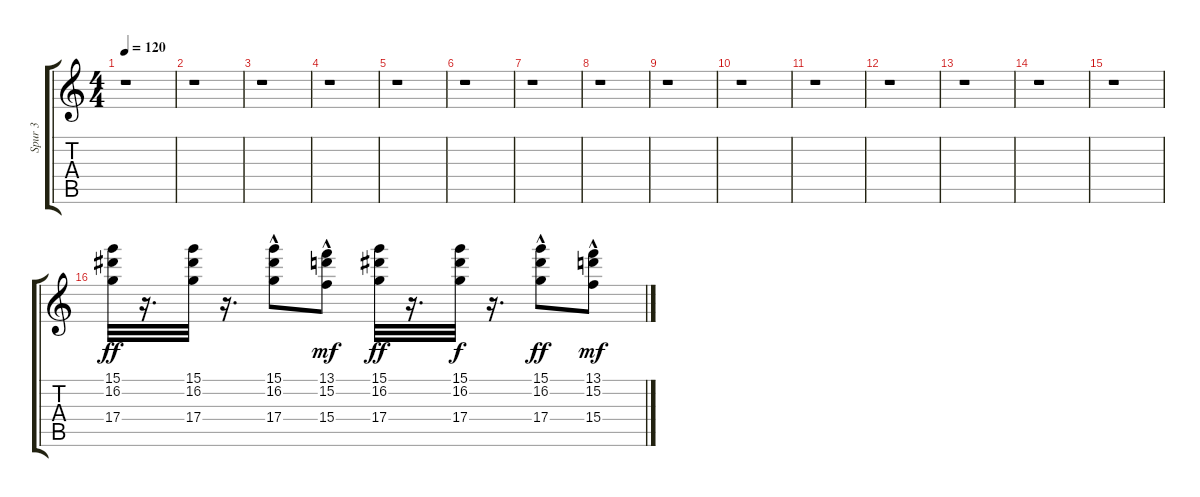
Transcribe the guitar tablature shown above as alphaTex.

\track ("Spur 3" "Spur 3") {instrument acousticguitarnylon}
\staff {score tabs}
\tuning (E4 B3 G3 D3 A2 E2) {hide}
\ts (4 4)
\tempo 120
\clef g2
\ks c
r.1{dy f} |
r.1 |
r.1 |
r.1 |
r.1 |
r.1 |
r.1 |
r.1 |
r.1 |
r.1 |
r.1 |
r.1 |
r.1 |
r.1 |
r.1 |
(15.1 16.2 17.4).32{dy ff} r.16{d} (15.1 16.2 17.4).32 r.16{d} (15.1{hac} 16.2 17.4).8 (13.1{hac} 15.2 15.4).8{dy mf} (15.1 16.2 17.4).32{dy ff} r.16{d} (15.1 16.2 17.4).32{dy f} r.16{d} (15.1 16.2 17.4{hac}).8{dy ff} (13.1{hac} 15.2 15.4).8{dy mf}
